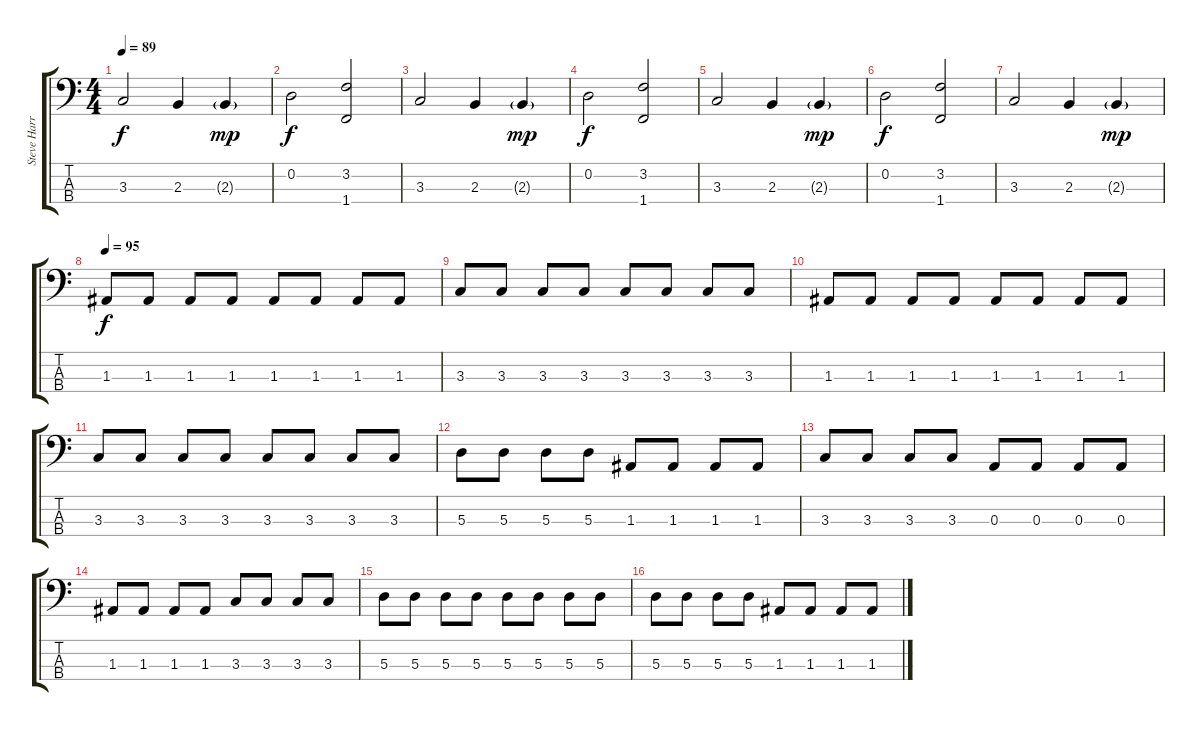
\track ("Steve Harris" "Steve Harr") {instrument electricbassfinger}
\staff {score tabs}
\tuning (G2 D2 A1 E1) {hide}
\ts (4 4)
\tempo 89
\clef f4
\ks c
3.3.2{dy f} 2.3.4 2.3{g}.4{dy mp} |
0.2.2{dy f} (3.2 1.4).2 |
3.3.2 2.3.4 2.3{g}.4{dy mp} |
0.2.2{dy f} (3.2 1.4).2 |
3.3.2 2.3.4 2.3{g}.4{dy mp} |
0.2.2{dy f} (3.2 1.4).2 |
3.3.2 2.3.4 2.3{g}.4{dy mp} |
\tempo 95
1.3.8{dy f} 1.3.8 1.3.8 1.3.8 1.3.8 1.3.8 1.3.8 1.3.8 |
3.3.8 3.3.8 3.3.8 3.3.8 3.3.8 3.3.8 3.3.8 3.3.8 |
1.3.8 1.3.8 1.3.8 1.3.8 1.3.8 1.3.8 1.3.8 1.3.8 |
3.3.8 3.3.8 3.3.8 3.3.8 3.3.8 3.3.8 3.3.8 3.3.8 |
5.3.8 5.3.8 5.3.8 5.3.8 1.3.8 1.3.8 1.3.8 1.3.8 |
3.3.8 3.3.8 3.3.8 3.3.8 0.3.8 0.3.8 0.3.8 0.3.8 |
1.3.8 1.3.8 1.3.8 1.3.8 3.3.8 3.3.8 3.3.8 3.3.8 |
5.3.8 5.3.8 5.3.8 5.3.8 5.3.8 5.3.8 5.3.8 5.3.8 |
5.3.8 5.3.8 5.3.8 5.3.8 1.3.8 1.3.8 1.3.8 1.3.8
